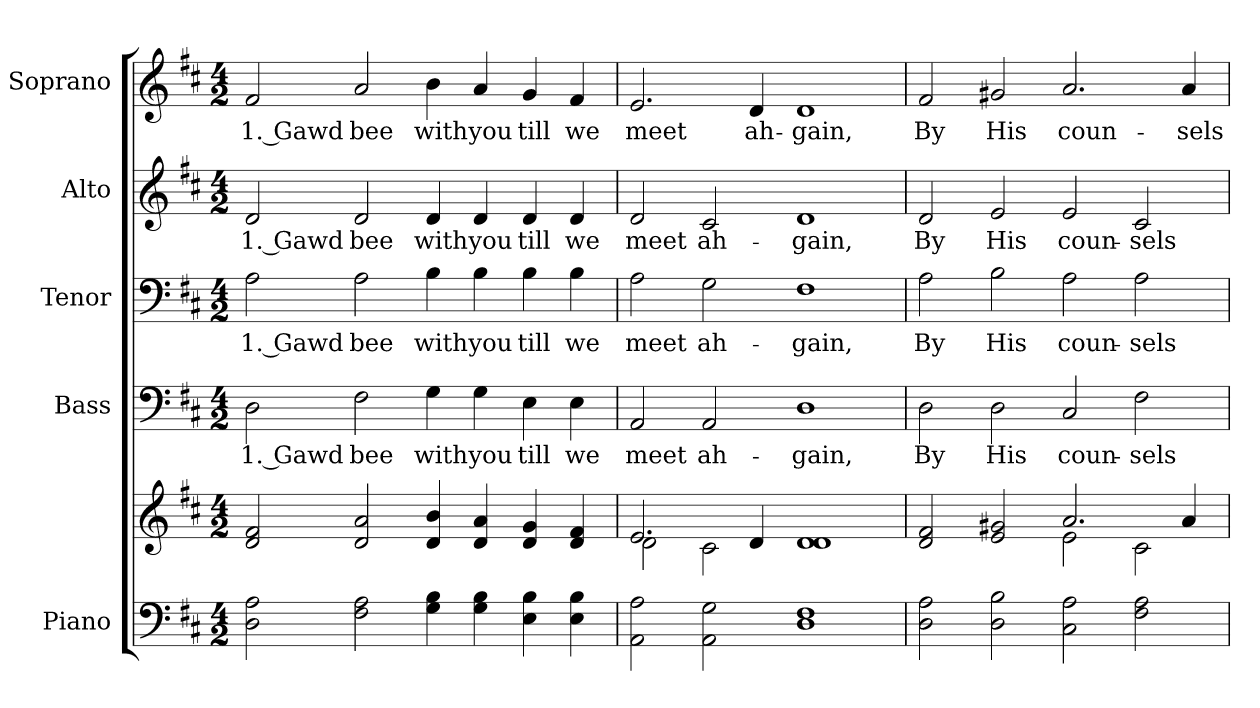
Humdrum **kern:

**kern	**kern	**kern	**text	**kern	**text	**kern	**text	**kern	**text
*part5	*part5	*part4	*part4	*part3	*part3	*part2	*part2	*part1	*part1
*staff6	*staff5	*staff4	*staff4	*staff3	*staff3	*staff2	*staff2	*staff1	*staff1
*I"Piano	*	*I"Bass	*	*I"Tenor	*	*I"Alto	*	*I"Soprano	*
*I'Pno.	*	*I'B.	*	*I'T.	*	*I'A.	*	*I'S.	*
!!LO:PB:g=z
*clefF4	*clefG2	*clefF4	*	*clefF4	*	*clefG2	*	*clefG2	*
*k[f#c#]	*k[f#c#]	*k[f#c#]	*	*k[f#c#]	*	*k[f#c#]	*	*k[f#c#]	*
*D:	*D:	*D:	*	*D:	*	*D:	*	*D:	*
*M4/2	*M4/2	*M4/2	*	*M4/2	*	*M4/2	*	*M4/2	*
*MM210	*MM210	*MM210	*	*MM210	*	*MM210	*	*MM210	*
=1	=1	=1	=1	=1	=1	=1	=1	=1	=1
!	!	!	!LO:LY:b:color=#000000	!	!	!	!	!	!
!	!	!	!	!	!LO:LY:b:color=#000000	!	!	!	!
!	!	!	!	!	!	!	!LO:LY:b:color=#000000	!	!
!	!	!	!	!	!	!	!	!	!LO:LY:b:color=#000000
2Di\ 2Ai	2di/ 2f#i	2Di\	1. Gawd	2Ai\	1. Gawd	2di/	1. Gawd	2f#i/	1. Gawd
!	!	!	!LO:LY:b:color=#000000	!	!	!	!	!	!
!	!	!	!	!	!LO:LY:b:color=#000000	!	!	!	!
!	!	!	!	!	!	!	!LO:LY:b:color=#000000	!	!
!	!	!	!	!	!	!	!	!	!LO:LY:b:color=#000000
2F#i\ 2Ai	2di/ 2ai	2F#i\	bee	2Ai\	bee	2di/	bee	2ai/	bee
!	!	!	!LO:LY:b:color=#000000	!	!	!	!	!	!
!	!	!	!	!	!LO:LY:b:color=#000000	!	!	!	!
!	!	!	!	!	!	!	!LO:LY:b:color=#000000	!	!
!	!	!	!	!	!	!	!	!	!LO:LY:b:color=#000000
4Gi\ 4Bi	4di/ 4bi	4Gi\	with	4Bi\	with	4di/	with	4bi\	with
!	!	!	!LO:LY:b:color=#000000	!	!	!	!	!	!
!	!	!	!	!	!LO:LY:b:color=#000000	!	!	!	!
!	!	!	!	!	!	!	!LO:LY:b:color=#000000	!	!
!	!	!	!	!	!	!	!	!	!LO:LY:b:color=#000000
4Gi\ 4Bi	4di/ 4ai	4Gi\	you	4Bi\	you	4di/	you	4ai/	you
!	!	!	!LO:LY:b:color=#000000	!	!	!	!	!	!
!	!	!	!	!	!LO:LY:b:color=#000000	!	!	!	!
!	!	!	!	!	!	!	!LO:LY:b:color=#000000	!	!
!	!	!	!	!	!	!	!	!	!LO:LY:b:color=#000000
4Ei\ 4Bi	4di/ 4gi	4Ei\	till	4Bi\	till	4di/	till	4gi/	till
!	!	!	!LO:LY:b:color=#000000	!	!	!	!	!	!
!	!	!	!	!	!LO:LY:b:color=#000000	!	!	!	!
!	!	!	!	!	!	!	!LO:LY:b:color=#000000	!	!
!	!	!	!	!	!	!	!	!	!LO:LY:b:color=#000000
4Ei\ 4Bi	4di/ 4f#i	4Ei\	we	4Bi\	we	4di/	we	4f#i/	we
=2	=2	=2	=2	=2	=2	=2	=2	=2	=2
*	*^	*	*	*	*	*	*	*	*
!	!	!	!	!LO:LY:b:color=#000000	!	!	!	!	!	!
!	!	!	!	!	!	!LO:LY:b:color=#000000	!	!	!	!
!	!	!	!	!	!	!	!	!LO:LY:b:color=#000000	!	!
!	!	!	!	!	!	!	!	!	!	!LO:LY:b:color=#000000
2AAi\ 2Ai	2.ei/	2di\	2AAi/	meet	2Ai\	meet	2di/	meet	2.ei/	meet
!	!	!	!	!LO:LY:b:color=#000000	!	!	!	!	!	!
!	!	!	!	!	!	!LO:LY:b:color=#000000	!	!	!	!
!	!	!	!	!	!	!	!	!LO:LY:b:color=#000000	!	!
2AAi\ 2Gi	.	2c#i\	2AAi/	ah-	2Gi\	ah-	2c#i/	ah-	.	.
!	!	!	!	!	!	!	!	!	!	!LO:LY:b:color=#000000
.	4di/	.	.	.	.	.	.	.	4di/	ah-
!	!	!	!	!LO:LY:b:color=#000000	!	!	!	!	!	!
!	!	!	!	!	!	!LO:LY:b:color=#000000	!	!	!	!
!	!	!	!	!	!	!	!	!LO:LY:b:color=#000000	!	!
!	!	!	!	!	!	!	!	!	!	!LO:LY:b:color=#000000
1Di 1F#i	1di 1di	1ryy	1Di	-gain,	1F#i	-gain,	1di	-gain,	1di	-gain,
!!LO:PB:g=z
=3	=3	=3	=3	=3	=3	=3	=3	=3	=3	=3
!	!	!	!	!LO:LY:b:color=#000000	!	!	!	!	!	!
!	!	!	!	!	!	!LO:LY:b:color=#000000	!	!	!	!
!	!	!	!	!	!	!	!	!LO:LY:b:color=#000000	!	!
!	!	!	!	!	!	!	!	!	!	!LO:LY:b:color=#000000
2Di\ 2Ai	2di/ 2f#i	1ryy	2Di\	By	2Ai\	By	2di/	By	2f#i/	By
!	!	!	!	!LO:LY:b:color=#000000	!	!	!	!	!	!
!	!	!	!	!	!	!LO:LY:b:color=#000000	!	!	!	!
!	!	!	!	!	!	!	!	!LO:LY:b:color=#000000	!	!
!	!	!	!	!	!	!	!	!	!	!LO:LY:b:color=#000000
2Di\ 2Bi	2ei/ 2g#Xi	.	2Di\	His	2Bi\	His	2ei/	His	2g#Xi/	His
!	!	!	!	!LO:LY:b:color=#000000	!	!	!	!	!	!
!	!	!	!	!	!	!LO:LY:b:color=#000000	!	!	!	!
!	!	!	!	!	!	!	!	!LO:LY:b:color=#000000	!	!
!	!	!	!	!	!	!	!	!	!	!LO:LY:b:color=#000000
2C#i\ 2Ai	2.ai/	2ei\	2C#i/	coun-	2Ai\	coun-	2ei/	coun-	2.ai/	coun-
!	!	!	!	!LO:LY:b:color=#000000	!	!	!	!	!	!
!	!	!	!	!	!	!LO:LY:b:color=#000000	!	!	!	!
!	!	!	!	!	!	!	!	!LO:LY:b:color=#000000	!	!
2F#i\ 2Ai	.	2c#i\	2F#i\	-sels	2Ai\	-sels	2c#i/	-sels	.	.
!	!	!	!	!	!	!	!	!	!	!LO:LY:b:color=#000000
.	4ai/	.	.	.	.	.	.	.	4ai/	-sels
*	*v	*v	*	*	*	*	*	*	*	*
=	=	=	=	=	=	=	=	=	=
*-	*-	*-	*-	*-	*-	*-	*-	*-	*-
